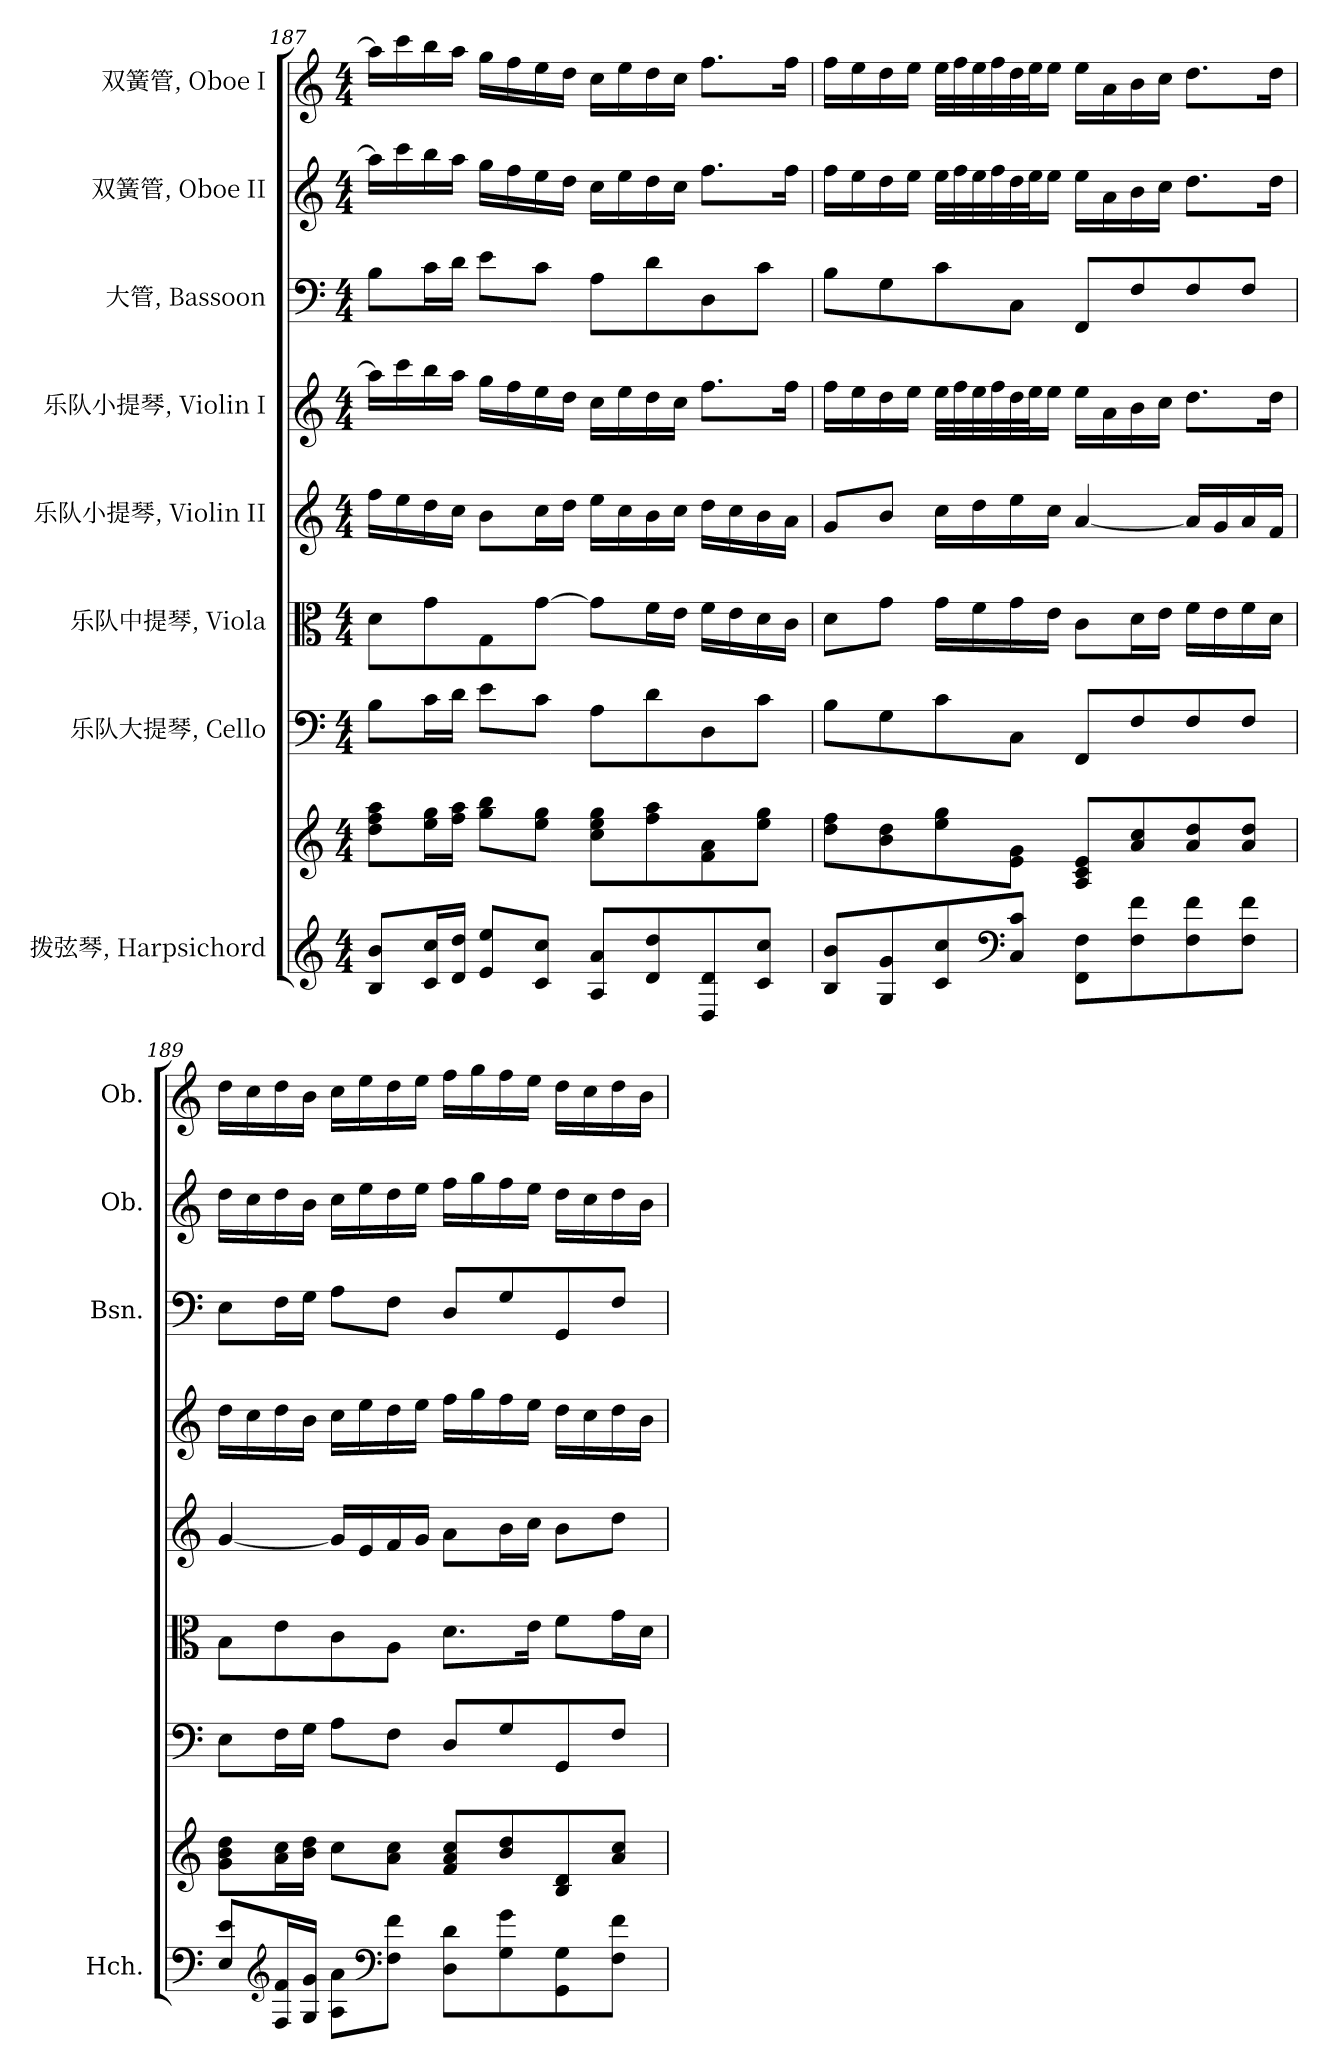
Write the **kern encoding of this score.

**kern	**kern	**kern	**kern	**kern	**kern	**kern	**kern	**kern
*part8	*part8	*part7	*part6	*part5	*part4	*part3	*part2	*part1
*staff9	*staff8	*staff7	*staff6	*staff5	*staff4	*staff3	*staff2	*staff1
*I"拨弦琴, Harpsichord	*	*I"乐队大提琴, Cello	*I"乐队中提琴, Viola	*I"乐队小提琴, Violin II	*I"乐队小提琴, Violin I	*I"大管, Bassoon	*I"双簧管, Oboe II	*I"双簧管, Oboe I
*I'Hch.	*	*	*	*	*	*I'Bsn.	*I'Ob.	*I'Ob.
*clefG2	*clefG2	*clefF4	*clefC3	*clefG2	*clefG2	*clefF4	*clefG2	*clefG2
*k[]	*k[]	*k[]	*k[]	*k[]	*k[]	*k[]	*k[]	*k[]
*M4/4	*M4/4	*M4/4	*M4/4	*M4/4	*M4/4	*M4/4	*M4/4	*M4/4
=187	=187	=187	=187	=187	=187	=187	=187	=187
8B/ 8b/L	8dd\ 8ff\ 8aa\L	8B\L	8d\L	16ff\LL	16aa\LL]	8B\L	16aa\LL]	16aa\LL]
.	.	.	.	16ee\	16ccc\	.	16ccc\	16ccc\
16c/ 16cc/L	16ee\ 16gg\L	16c\L	8g\	16dd\	16bb\	16c\L	16bb\	16bb\
16d/ 16dd/JJ	16ff\ 16aa\JJ	16d\JJ	.	16cc\JJ	16aa\JJ	16d\JJ	16aa\JJ	16aa\JJ
8e/ 8ee/L	8gg\ 8bb\L	8e\L	8G\	8b\L	16gg\LL	8e\L	16gg\LL	16gg\LL
.	.	.	.	.	16ff\	.	16ff\	16ff\
8c/ 8cc/J	8ee\ 8gg\J	8c\J	[8g\J	16cc\L	16ee\	8c\J	16ee\	16ee\
.	.	.	.	16dd\JJ	16dd\JJ	.	16dd\JJ	16dd\JJ
8A/ 8a/L	8cc\ 8ee\ 8gg\L	8A\L	8g\L]	16ee\LL	16cc\LL	8A\L	16cc\LL	16cc\LL
.	.	.	.	16cc\	16ee\	.	16ee\	16ee\
8d/ 8dd/	8ff\ 8aa\	8d\	16f\L	16b\	16dd\	8d\	16dd\	16dd\
.	.	.	16e\JJ	16cc\JJ	16cc\JJ	.	16cc\JJ	16cc\JJ
8D/ 8d/	8f\ 8a\	8D\	16f\LL	16dd\LL	8.ff\L	8D\	8.ff\L	8.ff\L
.	.	.	16e\	16cc\	.	.	.	.
8c/ 8cc/J	8ee\ 8gg\J	8c\J	16d\	16b\	.	8c\J	.	.
.	.	.	16c\JJ	16a\JJ	16ff\Jk	.	16ff\Jk	16ff\Jk
!!LO:PB:g=z
=188	=188	=188	=188	=188	=188	=188	=188	=188
8B/ 8b/L	8dd\ 8ff\L	8B\L	8d\L	8g/L	16ff\LL	8B\L	16ff\LL	16ff\LL
.	.	.	.	.	16ee\	.	16ee\	16ee\
8G/ 8g/	8b\ 8dd\	8G\	8g\J	8b/J	16dd\	8G\	16dd\	16dd\
.	.	.	.	.	16ee\JJ	.	16ee\JJ	16ee\JJ
8c/ 8cc/	8ee\ 8gg\	8c\	16g\LL	16cc\LL	32ee\LLL	8c\	32ee\LLL	32ee\LLL
.	.	.	.	.	32ff\	.	32ff\	32ff\
.	.	.	16f\	16dd\	32ee\	.	32ee\	32ee\
.	.	.	.	.	32ff\	.	32ff\	32ff\
*clefF4	*	*	*	*	*	*	*	*
8C/ 8c/J	8e\ 8g\J	8C\J	16g\	16ee\	32dd\	8C\J	32dd\	32dd\
.	.	.	.	.	32ee\J	.	32ee\J	32ee\J
.	.	.	16e\JJ	16cc\JJ	16ee\JJ	.	16ee\JJ	16ee\JJ
8FF\ 8F\L	8A/ 8c/ 8e/L	8FF/L	8c\L	[4a/	16ee\LL	8FF/L	16ee\LL	16ee\LL
.	.	.	.	.	16a\	.	16a\	16a\
8F\ 8f\	8a/ 8cc/	8F/	16d\L	.	16b\	8F/	16b\	16b\
.	.	.	16e\JJ	.	16cc\JJ	.	16cc\JJ	16cc\JJ
8F\ 8f\	8a/ 8dd/	8F/	16f\LL	16a/LL]	8.dd\L	8F/	8.dd\L	8.dd\L
.	.	.	16e\	16g/	.	.	.	.
8F\ 8f\J	8a/ 8dd/J	8F/J	16f\	16a/	.	8F/J	.	.
.	.	.	16d\JJ	16f/JJ	16dd\Jk	.	16dd\Jk	16dd\Jk
=189	=189	=189	=189	=189	=189	=189	=189	=189
8E/ 8e/L	8g\ 8b\ 8dd\L	8E\L	8B\L	[4g/	16dd\LL	8E\L	16dd\LL	16dd\LL
.	.	.	.	.	16cc\	.	16cc\	16cc\
*clefG2	*	*	*	*	*	*	*	*
16F/ 16f/L	16a\ 16cc\L	16F\L	8e\	.	16dd\	16F\L	16dd\	16dd\
16G/ 16g/JJ	16b\ 16dd\JJ	16G\JJ	.	.	16b\JJ	16G\JJ	16b\JJ	16b\JJ
8A\ 8a\L	8cc\L	8A\L	8c\	16g/LL]	16cc\LL	8A\L	16cc\LL	16cc\LL
.	.	.	.	16e/	16ee\	.	16ee\	16ee\
*clefF4	*	*	*	*	*	*	*	*
8F\ 8f\J	8a\ 8cc\J	8F\J	8A\J	16f/	16dd\	8F\J	16dd\	16dd\
.	.	.	.	16g/JJ	16ee\JJ	.	16ee\JJ	16ee\JJ
8D\ 8d\L	8f/ 8a/ 8cc/L	8D/L	8.d\L	8a\L	16ff\LL	8D/L	16ff\LL	16ff\LL
.	.	.	.	.	16gg\	.	16gg\	16gg\
8G\ 8g\	8b/ 8dd/	8G/	.	16b\L	16ff\	8G/	16ff\	16ff\
.	.	.	16e\Jk	16cc\JJ	16ee\JJ	.	16ee\JJ	16ee\JJ
8GG\ 8G\	8B/ 8d/	8GG/	8f\L	8b\L	16dd\LL	8GG/	16dd\LL	16dd\LL
.	.	.	.	.	16cc\	.	16cc\	16cc\
8F\ 8f\J	8a/ 8cc/J	8F/J	16g\L	8dd\J	16dd\	8F/J	16dd\	16dd\
.	.	.	16d\JJ	.	16b\JJ	.	16b\JJ	16b\JJ
=	=	=	=	=	=	=	=	=
*-	*-	*-	*-	*-	*-	*-	*-	*-
